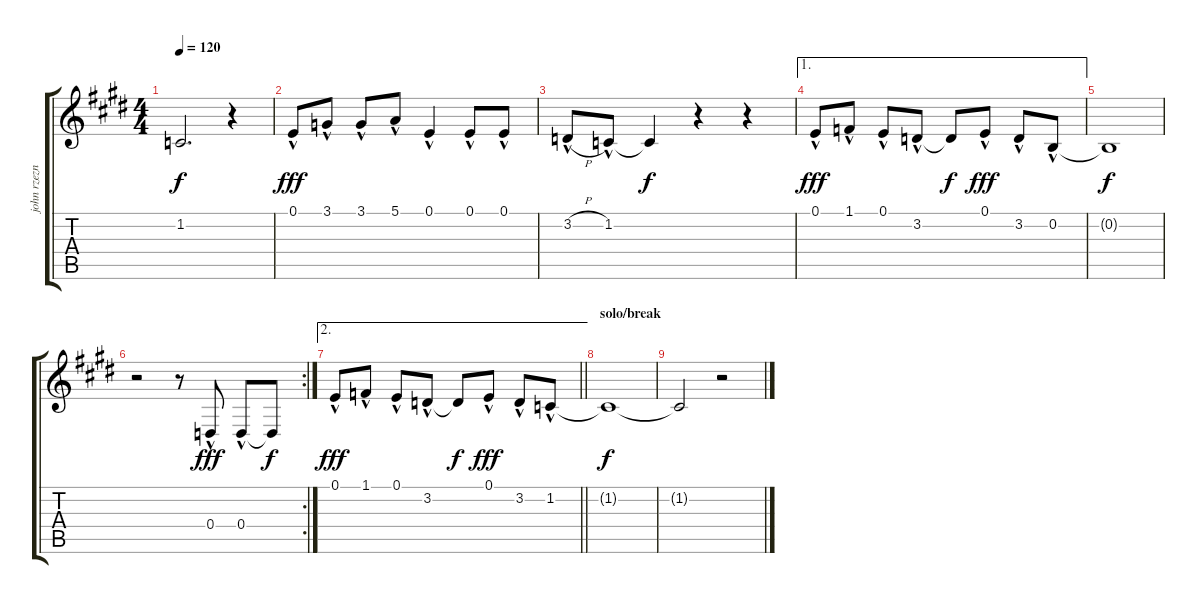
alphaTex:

\track ("john rzeznik (vocals" "john rzezn") {instrument clarinet}
\staff {score tabs}
\tuning (E4 B3 G3 D3 A2 E2) {hide}
\ts (4 4)
\tempo 120
\clef g2
\ks e
1.2{t}.2{d dy f} r.4 |
0.1{hac}.8{dy fff} 3.1{hac}.8 3.1{hac}.8 5.1{hac}.8 0.1{hac}.4 0.1{hac}.8 0.1{hac}.8 |
3.2{h hac}.8 1.2{hac}.8 1.2{t}.4{dy f} r.4 r.4 |
\ae 1
0.1{hac}.8{dy fff} 1.1{hac}.8 0.1{hac}.8 3.2{hac}.8 3.2{t}.8{dy f} 0.1{hac}.8{dy fff} 3.2{hac}.8 0.2{hac}.8 |
0.2{t}.1{dy f} |
\rc 2
r.2 r.8 0.4{hac}.8{dy fff} 0.4{hac}.8 0.4{t}.8{dy f} |
\ae 2
\barLineRight lightlight
0.1{hac}.8{dy fff} 1.1{hac}.8 0.1{hac}.8 3.2{hac}.8 3.2{t}.8{dy f} 0.1{hac}.8{dy fff} 3.2{hac}.8 1.2{hac}.8 |
\section ("" "solo/break")
1.2{t}.1{dy f} |
1.2{t}.2 r.2
